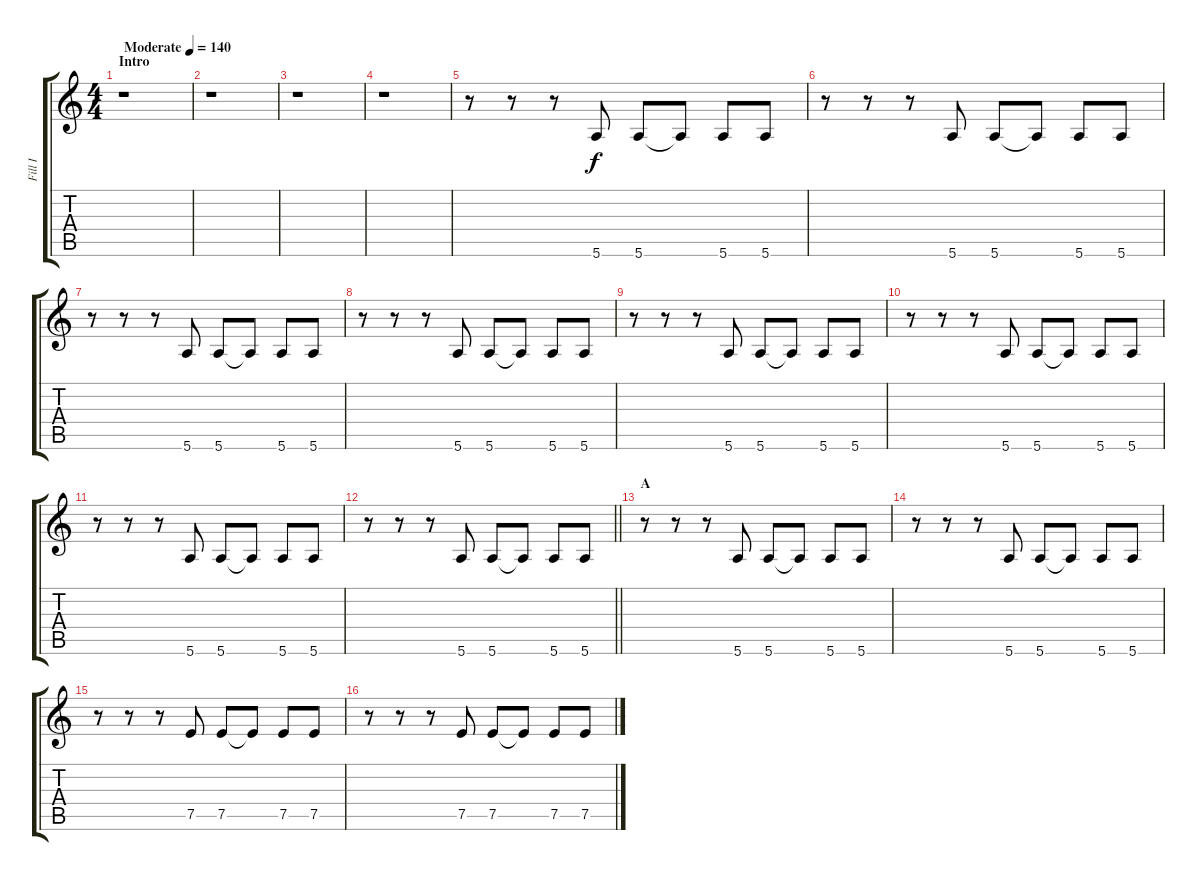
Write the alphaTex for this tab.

\track ("Fill I" "Fill I") {instrument electricguitarjazz}
\staff {score tabs}
\tuning (E4 B3 G3 D3 A2 E2) {hide}
\ts (4 4)
\section ("" "Intro")
\tempo (140 "Moderate")
\clef g2
\ks c
r.1{dy f instrument electricguitarjazz} |
r.1 |
r.1 |
r.1 |
r.8 r.8 r.8 5.6.8 5.6.8 5.6{t}.8 5.6.8 5.6.8 |
r.8 r.8 r.8 5.6.8 5.6.8 5.6{t}.8 5.6.8 5.6.8 |
r.8 r.8 r.8 5.6.8 5.6.8 5.6{t}.8 5.6.8 5.6.8 |
r.8 r.8 r.8 5.6.8 5.6.8 5.6{t}.8 5.6.8 5.6.8 |
r.8 r.8 r.8 5.6.8 5.6.8 5.6{t}.8 5.6.8 5.6.8 |
r.8 r.8 r.8 5.6.8 5.6.8 5.6{t}.8 5.6.8 5.6.8 |
r.8 r.8 r.8 5.6.8 5.6.8 5.6{t}.8 5.6.8 5.6.8 |
\barLineRight lightlight
r.8 r.8 r.8 5.6.8 5.6.8 5.6{t}.8 5.6.8 5.6.8 |
\section ("" "A")
r.8 r.8 r.8 5.6.8 5.6.8 5.6{t}.8 5.6.8 5.6.8 |
r.8 r.8 r.8 5.6.8 5.6.8 5.6{t}.8 5.6.8 5.6.8 |
r.8 r.8 r.8 7.5.8 7.5.8 7.5{t}.8 7.5.8 7.5.8 |
r.8 r.8 r.8 7.5.8 7.5.8 7.5{t}.8 7.5.8 7.5.8
